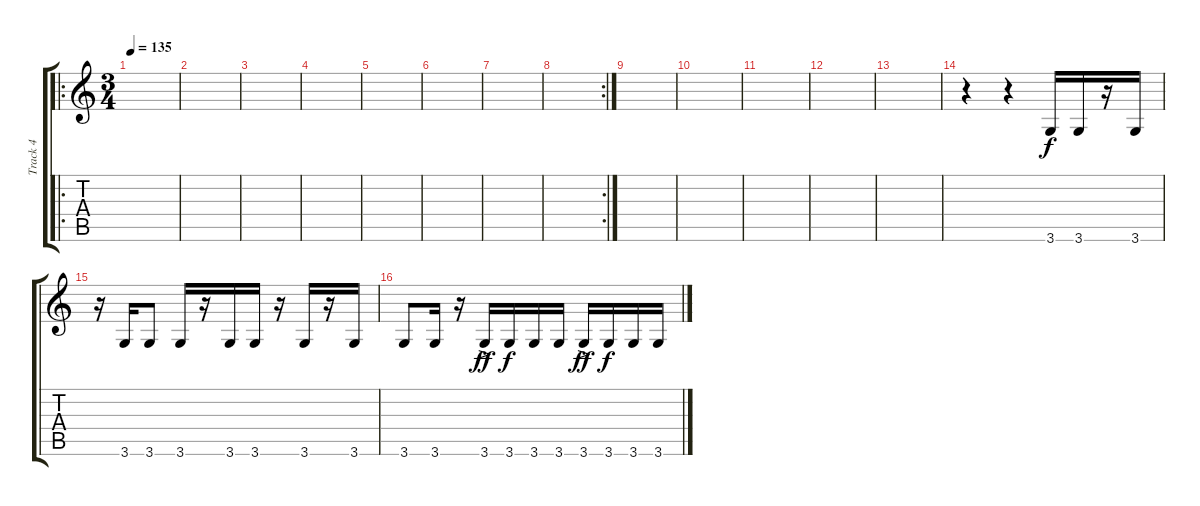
\track ("Track 4" "Track 4") {instrument distortionguitar}
\staff {score tabs}
\tuning (E4 B3 G3 D3 A2 E2) {hide}
\ro
\ts (3 4)
\section ("" "")
\tempo 135
\clef g2
\ks c
|
|
|
|
|
|
|
\rc 2
|
|
|
|
|
|
r.4{volume 3} r.4{volume 7} 3.6.16 3.6.16 r.16 3.6.16 |
r.16 3.6.16 3.6.8 3.6.16 r.16 3.6.16 3.6.16 r.16 3.6.16 r.16 3.6.16 |
3.6.8 3.6.16 r.16 3.6{ac}.16{dy ff} 3.6.16{dy f} 3.6.16 3.6.16 3.6{ac}.16{dy ff} 3.6.16{dy f} 3.6.16 3.6.16
